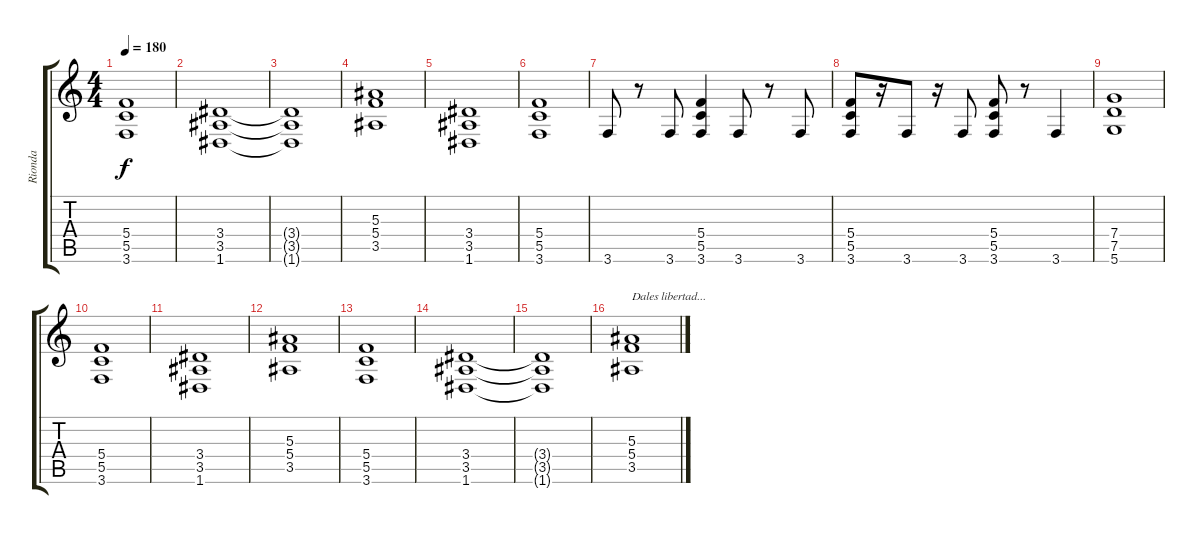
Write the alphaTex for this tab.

\track ("Rionda" "Rionda") {instrument distortionguitar}
\staff {score tabs}
\tuning (D4 A3 F3 C3 G2 D2) {hide}
\ts (4 4)
\tempo 180
\clef g2
\ks c
(5.4 5.5 3.6).1{dy f} |
(3.4 3.5 1.6).1 |
(3.4{t} 3.5{t} 1.6{t}).1 |
(5.3 5.4 3.5).1 |
(3.4 3.5 1.6).1 |
(5.4 5.5 3.6).1 |
3.6.8 r.8 3.6.8 (5.4 5.5 3.6).4 3.6.8 r.8 3.6.8 |
(5.4 5.5 3.6).8 r.16 3.6.8 r.16 3.6.8 (5.4 5.5 3.6).8 r.8 3.6.4 |
(7.4 7.5 5.6).1 |
(5.4 5.5 3.6).1 |
(3.4 3.5 1.6).1 |
(5.3 5.4 3.5).1 |
(5.4 5.5 3.6).1 |
(3.4 3.5 1.6).1 |
(3.4{t} 3.5{t} 1.6{t}).1 |
(5.3 5.4 3.5).1{txt "Dales libertad..."}
